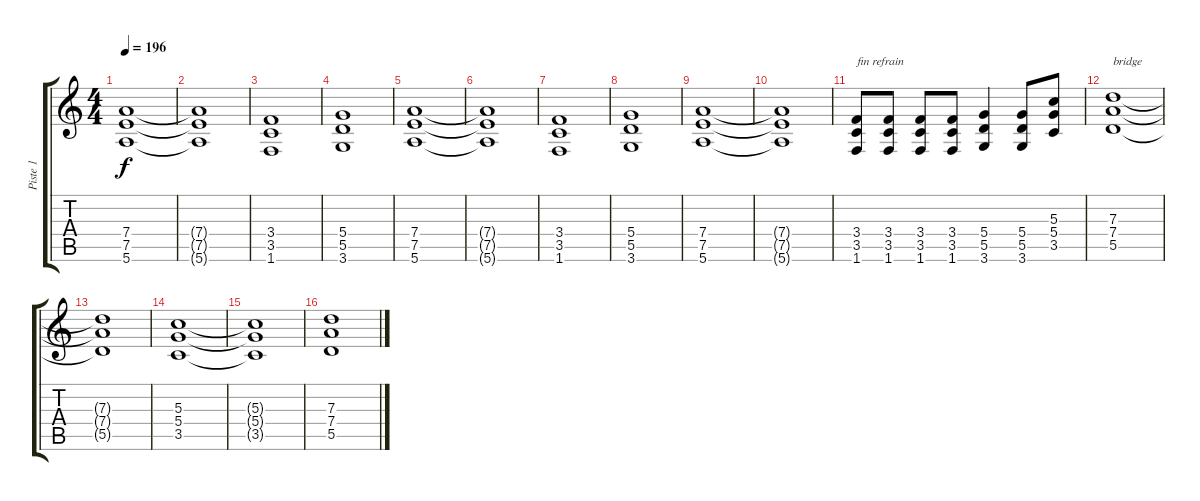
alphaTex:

\track ("Piste 1" "Piste 1") {instrument distortionguitar}
\staff {score tabs}
\tuning (E4 B3 G3 D3 A2 E2) {hide}
\ts (4 4)
\tempo 196
\clef g2
\ks c
(7.4 7.5 5.6).1{dy f} |
(7.4{t} 7.5{t} 5.6{t}).1 |
(3.4 3.5 1.6).1 |
(5.4 5.5 3.6).1 |
(7.4 7.5 5.6).1 |
(7.4{t} 7.5{t} 5.6{t}).1 |
(3.4 3.5 1.6).1 |
(5.4 5.5 3.6).1 |
(7.4 7.5 5.6).1 |
(7.4{t} 7.5{t} 5.6{t}).1 |
(3.4 3.5 1.6).8{txt "fin refrain"} (3.4 3.5 1.6).8 (3.4 3.5 1.6).8 (3.4 3.5 1.6).8 (5.4 5.5 3.6).4 (5.4 5.5 3.6).8 (5.3 5.4 3.5).8 |
(7.3 7.4 5.5).1{txt "bridge"} |
(7.3{t} 7.4{t} 5.5{t}).1 |
(5.3 5.4 3.5).1 |
(5.3{t} 5.4{t} 3.5{t}).1 |
(7.3 7.4 5.5).1
